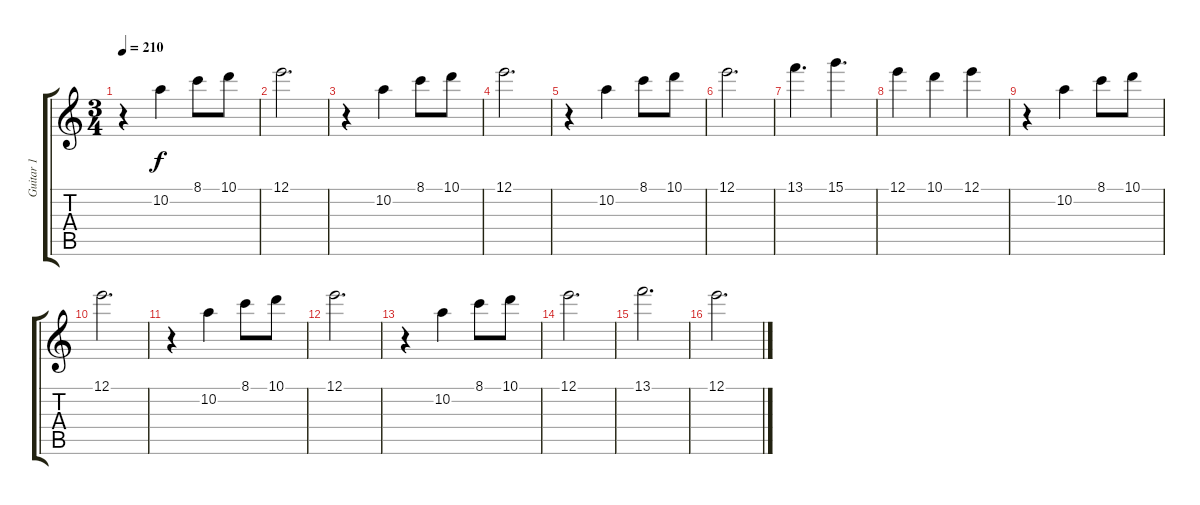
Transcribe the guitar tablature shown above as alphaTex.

\track ("Guitar 1" "Guitar 1") {instrument electricguitarclean}
\staff {score tabs}
\tuning (E4 B3 G3 D3 A2 E2) {hide}
\ts (3 4)
\tempo 210
\clef g2
\ks c
r.4{dy mp} 10.2.4{dy f} 8.1.8 10.1.8 |
12.1.2{d} |
r.4 10.2.4 8.1.8 10.1.8 |
12.1.2{d} |
r.4 10.2.4 8.1.8 10.1.8 |
12.1.2{d} |
13.1.4{d} 15.1.4{d} |
12.1.4 10.1.4 12.1.4 |
r.4 10.2.4 8.1.8 10.1.8 |
12.1.2{d} |
r.4 10.2.4 8.1.8 10.1.8 |
12.1.2{d} |
r.4 10.2.4 8.1.8 10.1.8 |
12.1.2{d} |
13.1.2{d} |
12.1.2{d}
